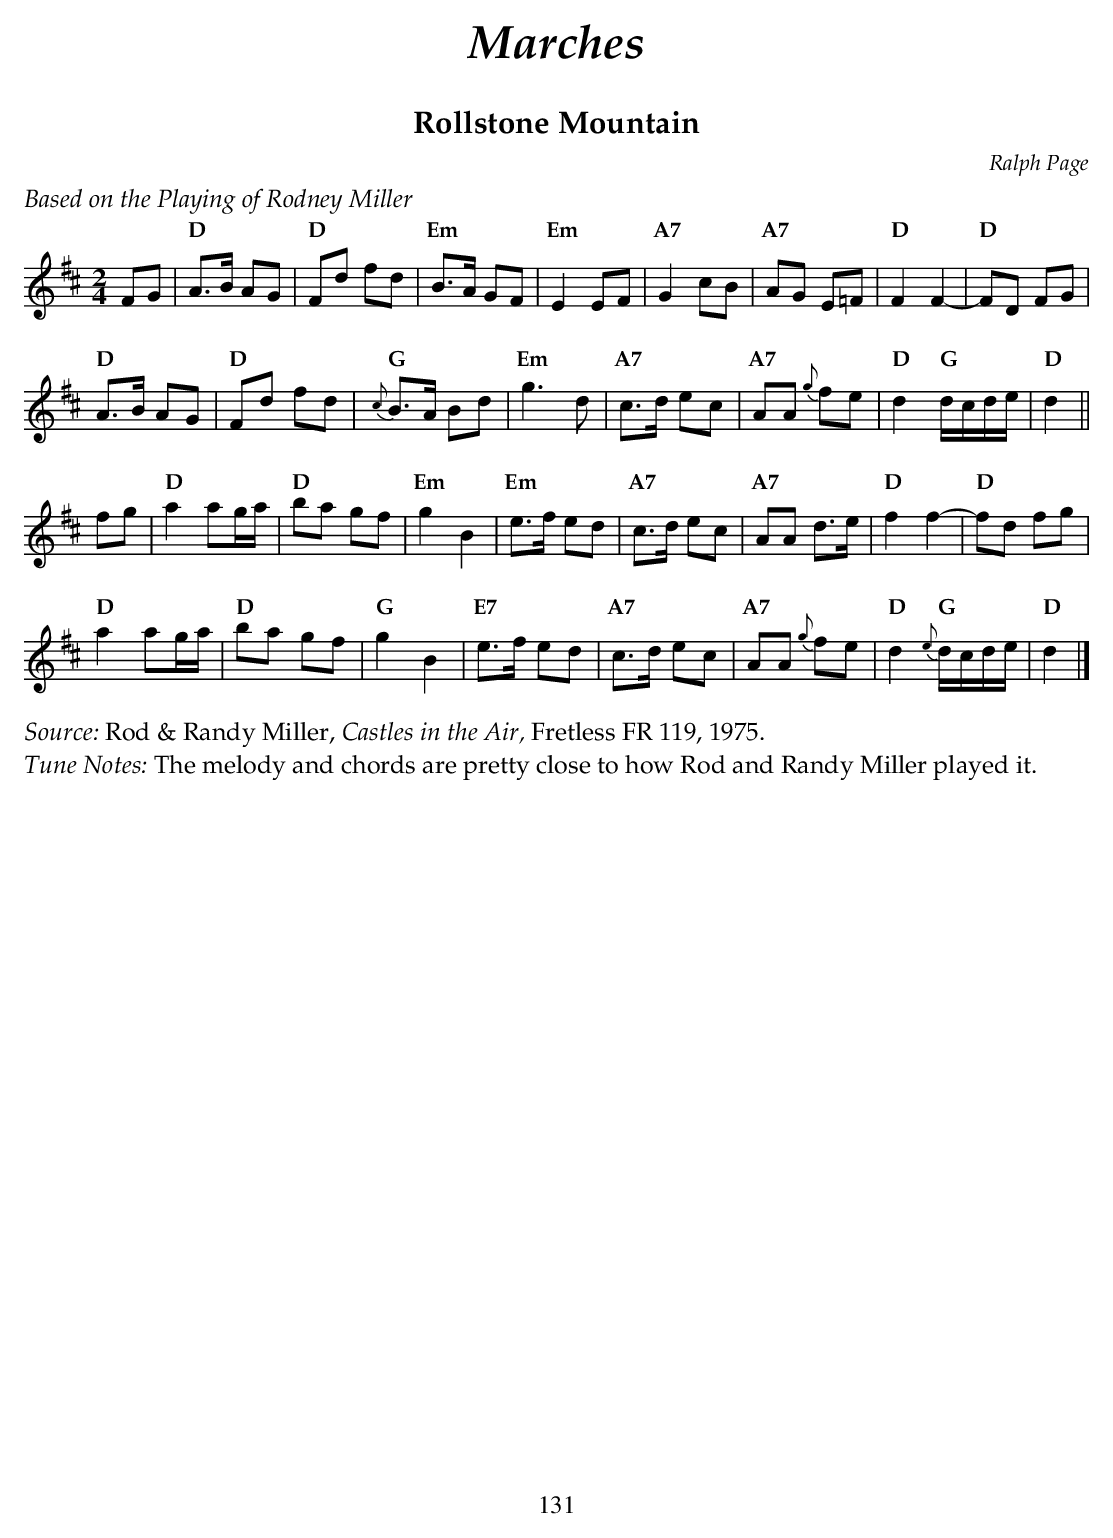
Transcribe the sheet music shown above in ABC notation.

X:1
T:Rollstone Mountain
C:Ralph Page
M:2/4
L:1/8
K:D
%%text $2Based on the Playing of Rodney Miller$0
FG |\
"D" A>B AG    | "D"  Fd      fd  | "Em" B>A    GF  | "Em" E2 EF |\
"A7" G2 cB    | "A7"  AG  E=F    | "D" F2      F2- | "D"  FD FG |
"D" A>B AG    | "D"  Fd      fd  | "G" {c}B>A     Bd  | "Em" g3 d  |\
"A7" c>d ec   | "A7" AA   {g}fe  | "D" d2 "G" d/2c/2d/2e/2 | "D" d2 ||
   fg |\
"D" a2 ag/2a/2 | "D"  ba       gf | "Em" g2 B2  | "Em"  e>f  ed |\
"A7" c>d ec    | "A7" AA d>e      | "D"  f2 f2- | "D" fd fg     |
"D" a2 ag/2a/2 | "D"  ba       gf | "G"  g2 B2  | "E7"  e>f  ed |\
"A7" c>d ec    | "A7" AA {g}fe    | "D" d2 "G" {e}d/2c/2d/2e/2  | "D" d2 |]
